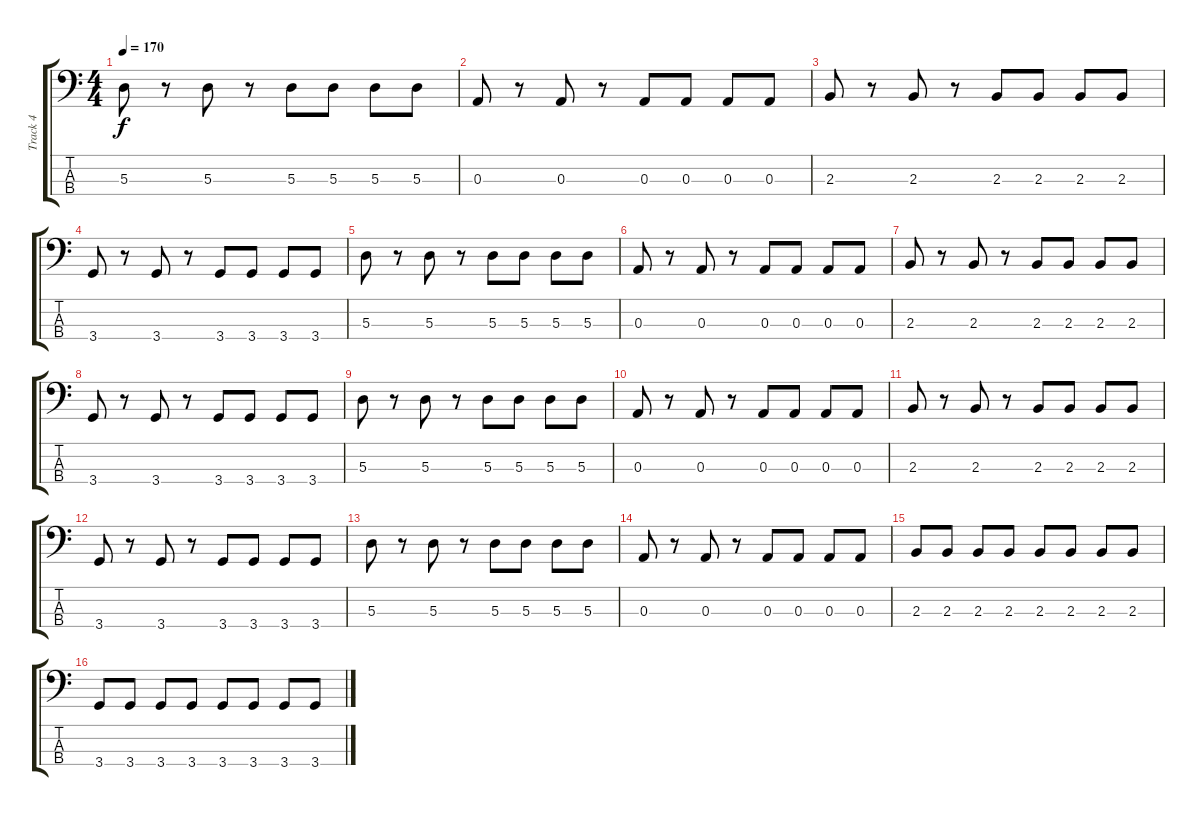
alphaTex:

\track ("Track 4" "Track 4") {instrument electricbassfinger}
\staff {score tabs}
\tuning (G2 D2 A1 E1) {hide}
\ts (4 4)
\tempo 170
\clef f4
\ks c
5.3.8{dy f} r.8 5.3.8 r.8 5.3.8 5.3.8 5.3.8 5.3.8 |
0.3.8 r.8 0.3.8 r.8 0.3.8 0.3.8 0.3.8 0.3.8 |
2.3.8 r.8 2.3.8 r.8 2.3.8 2.3.8 2.3.8 2.3.8 |
3.4.8 r.8 3.4.8 r.8 3.4.8 3.4.8 3.4.8 3.4.8 |
5.3.8 r.8 5.3.8 r.8 5.3.8 5.3.8 5.3.8 5.3.8 |
0.3.8 r.8 0.3.8 r.8 0.3.8 0.3.8 0.3.8 0.3.8 |
2.3.8 r.8 2.3.8 r.8 2.3.8 2.3.8 2.3.8 2.3.8 |
3.4.8 r.8 3.4.8 r.8 3.4.8 3.4.8 3.4.8 3.4.8 |
5.3.8 r.8 5.3.8 r.8 5.3.8 5.3.8 5.3.8 5.3.8 |
0.3.8 r.8 0.3.8 r.8 0.3.8 0.3.8 0.3.8 0.3.8 |
2.3.8 r.8 2.3.8 r.8 2.3.8 2.3.8 2.3.8 2.3.8 |
3.4.8 r.8 3.4.8 r.8 3.4.8 3.4.8 3.4.8 3.4.8 |
5.3.8 r.8 5.3.8 r.8 5.3.8 5.3.8 5.3.8 5.3.8 |
0.3.8 r.8 0.3.8 r.8 0.3.8 0.3.8 0.3.8 0.3.8 |
2.3.8 2.3.8 2.3.8 2.3.8 2.3.8 2.3.8 2.3.8 2.3.8 |
3.4.8 3.4.8 3.4.8 3.4.8 3.4.8 3.4.8 3.4.8 3.4.8
